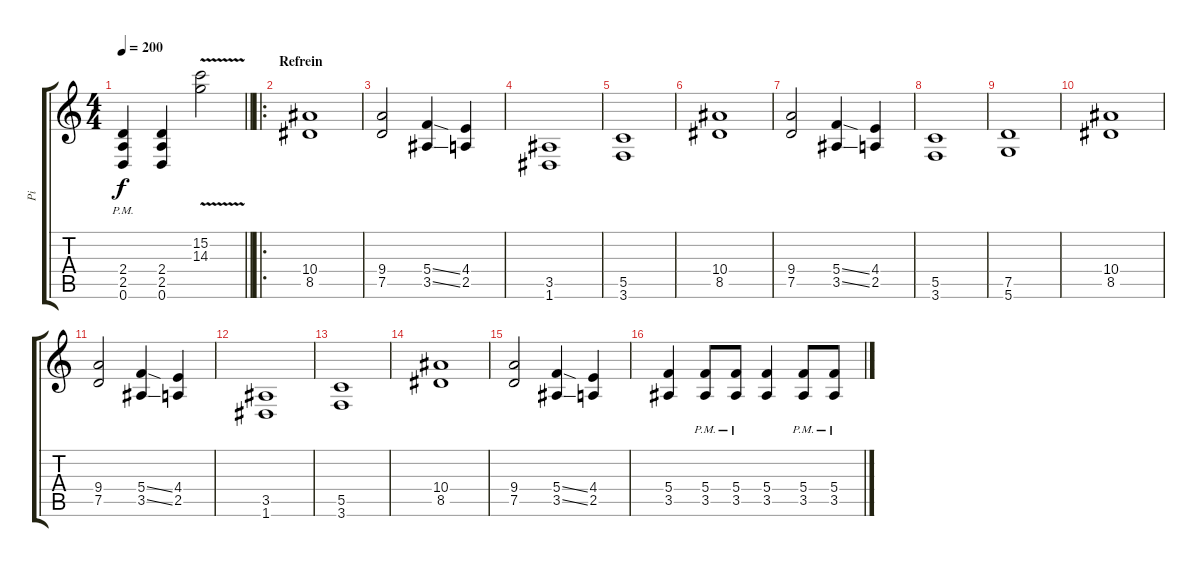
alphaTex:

\track ("Pi" "Pi") {instrument overdrivenguitar}
\staff {score tabs}
\tuning (D4 A3 F3 C3 G2 D2) {hide}
\ts (4 4)
\tempo 200
\clef g2
\barLineRight lightlight
\ks c
(2.4{pm} 2.5{pm} 0.6{pm}).4{dy f} (2.4 2.5 0.6).4 (15.2{v} 14.3{v}).2 |
\ro
\section ("" "Refrein")
(10.4 8.5).1 |
(9.4 7.5).2 (5.4{ss} 3.5{ss}).4 (4.4 2.5).4 |
(3.5 1.6).1 |
(5.5 3.6).1 |
(10.4 8.5).1 |
(9.4 7.5).2 (5.4{ss} 3.5{ss}).4 (4.4 2.5).4 |
(5.5 3.6).1 |
(7.5 5.6).1 |
(10.4 8.5).1 |
(9.4 7.5).2 (5.4{ss} 3.5{ss}).4 (4.4 2.5).4 |
(3.5 1.6).1 |
(5.5 3.6).1 |
(10.4 8.5).1 |
(9.4 7.5).2 (5.4{ss} 3.5{ss}).4 (4.4 2.5).4 |
(5.4 3.5).4 (5.4{pm} 3.5{pm}).8 (5.4{pm} 3.5{pm}).8 (5.4 3.5).4 (5.4{pm} 3.5{pm}).8 (5.4 3.5{pm}).8
